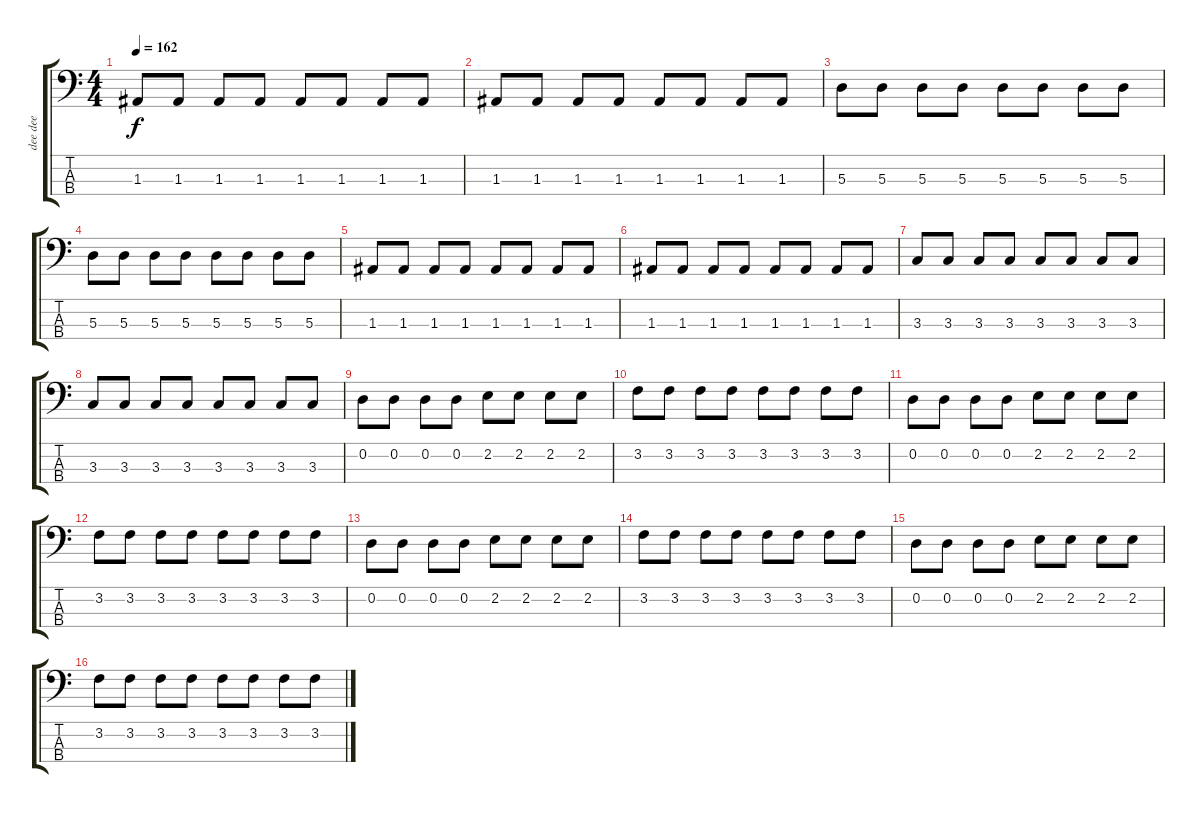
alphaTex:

\track ("dee dee" "dee dee") {instrument electricbassfinger}
\staff {score tabs}
\tuning (G2 D2 A1 E1) {hide}
\ts (4 4)
\tempo 162
\clef f4
\ks c
1.3.8{dy f} 1.3.8 1.3.8 1.3.8 1.3.8 1.3.8 1.3.8 1.3.8 |
1.3.8 1.3.8 1.3.8 1.3.8 1.3.8 1.3.8 1.3.8 1.3.8 |
5.3.8 5.3.8 5.3.8 5.3.8 5.3.8 5.3.8 5.3.8 5.3.8 |
5.3.8 5.3.8 5.3.8 5.3.8 5.3.8 5.3.8 5.3.8 5.3.8 |
1.3.8 1.3.8 1.3.8 1.3.8 1.3.8 1.3.8 1.3.8 1.3.8 |
1.3.8 1.3.8 1.3.8 1.3.8 1.3.8 1.3.8 1.3.8 1.3.8 |
3.3.8 3.3.8 3.3.8 3.3.8 3.3.8 3.3.8 3.3.8 3.3.8 |
3.3.8 3.3.8 3.3.8 3.3.8 3.3.8 3.3.8 3.3.8 3.3.8 |
0.2.8 0.2.8 0.2.8 0.2.8 2.2.8 2.2.8 2.2.8 2.2.8 |
3.2.8 3.2.8 3.2.8 3.2.8 3.2.8 3.2.8 3.2.8 3.2.8 |
0.2.8 0.2.8 0.2.8 0.2.8 2.2.8 2.2.8 2.2.8 2.2.8 |
3.2.8 3.2.8 3.2.8 3.2.8 3.2.8 3.2.8 3.2.8 3.2.8 |
0.2.8 0.2.8 0.2.8 0.2.8 2.2.8 2.2.8 2.2.8 2.2.8 |
3.2.8 3.2.8 3.2.8 3.2.8 3.2.8 3.2.8 3.2.8 3.2.8 |
0.2.8 0.2.8 0.2.8 0.2.8 2.2.8 2.2.8 2.2.8 2.2.8 |
3.2.8 3.2.8 3.2.8 3.2.8 3.2.8 3.2.8 3.2.8 3.2.8
